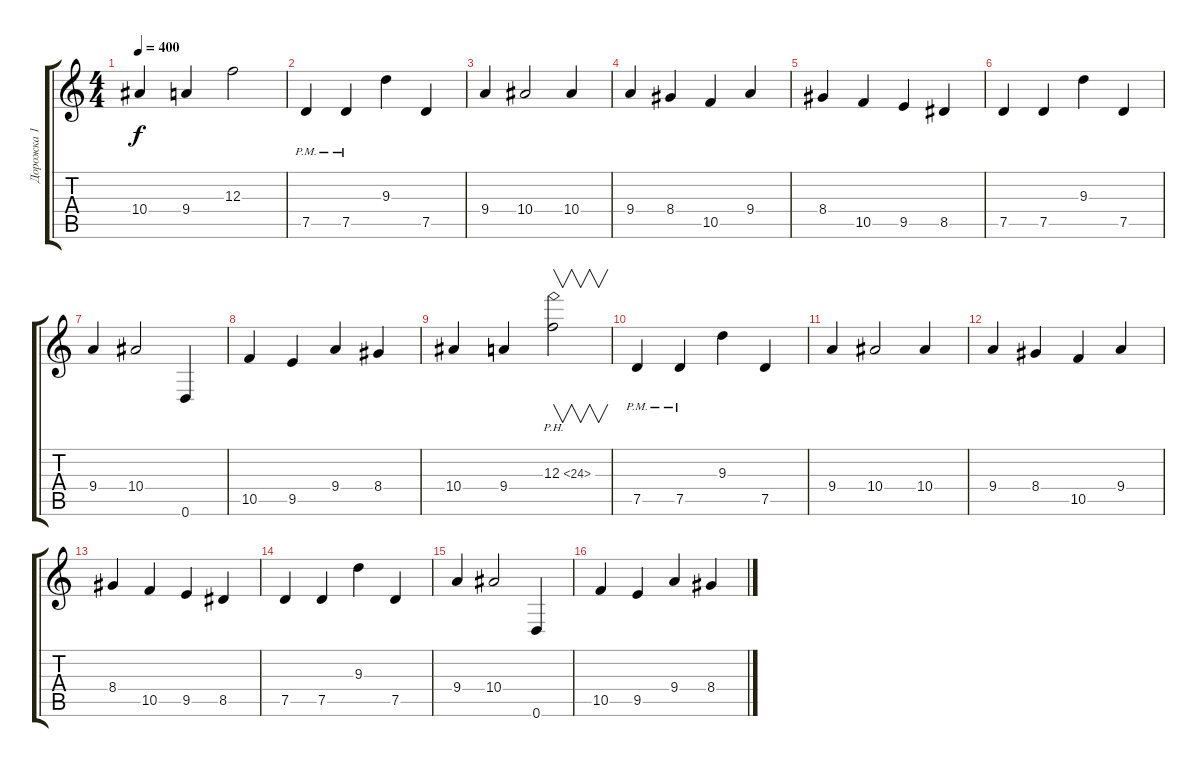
\track ("Дорожка 1" "Дорожка 1") {instrument overdrivenguitar}
\staff {score tabs}
\tuning (D4 A3 F3 C3 G2 D2) {hide}
\ts (4 4)
\tempo 400
\clef g2
\ks c
10.4.4{dy f} 9.4.4 12.3.2 |
7.5{pm}.4 7.5{pm}.4 9.3.4 7.5.4 |
9.4.4 10.4.2 10.4.4 |
9.4.4 8.4.4 10.5.4 9.4.4 |
8.4.4 10.5.4 9.5.4 8.5.4 |
7.5.4 7.5.4 9.3.4 7.5.4 |
9.4.4 10.4.2 0.6.4 |
10.5.4 9.5.4 9.4.4 8.4.4 |
10.4.4 9.4.4 12.3{ph 12}.2{v} |
7.5{pm}.4 7.5{pm}.4 9.3.4 7.5.4 |
9.4.4 10.4.2 10.4.4 |
9.4.4 8.4.4 10.5.4 9.4.4 |
8.4.4 10.5.4 9.5.4 8.5.4 |
7.5.4 7.5.4 9.3.4 7.5.4 |
9.4.4 10.4.2 0.6.4 |
10.5.4 9.5.4 9.4.4 8.4.4
